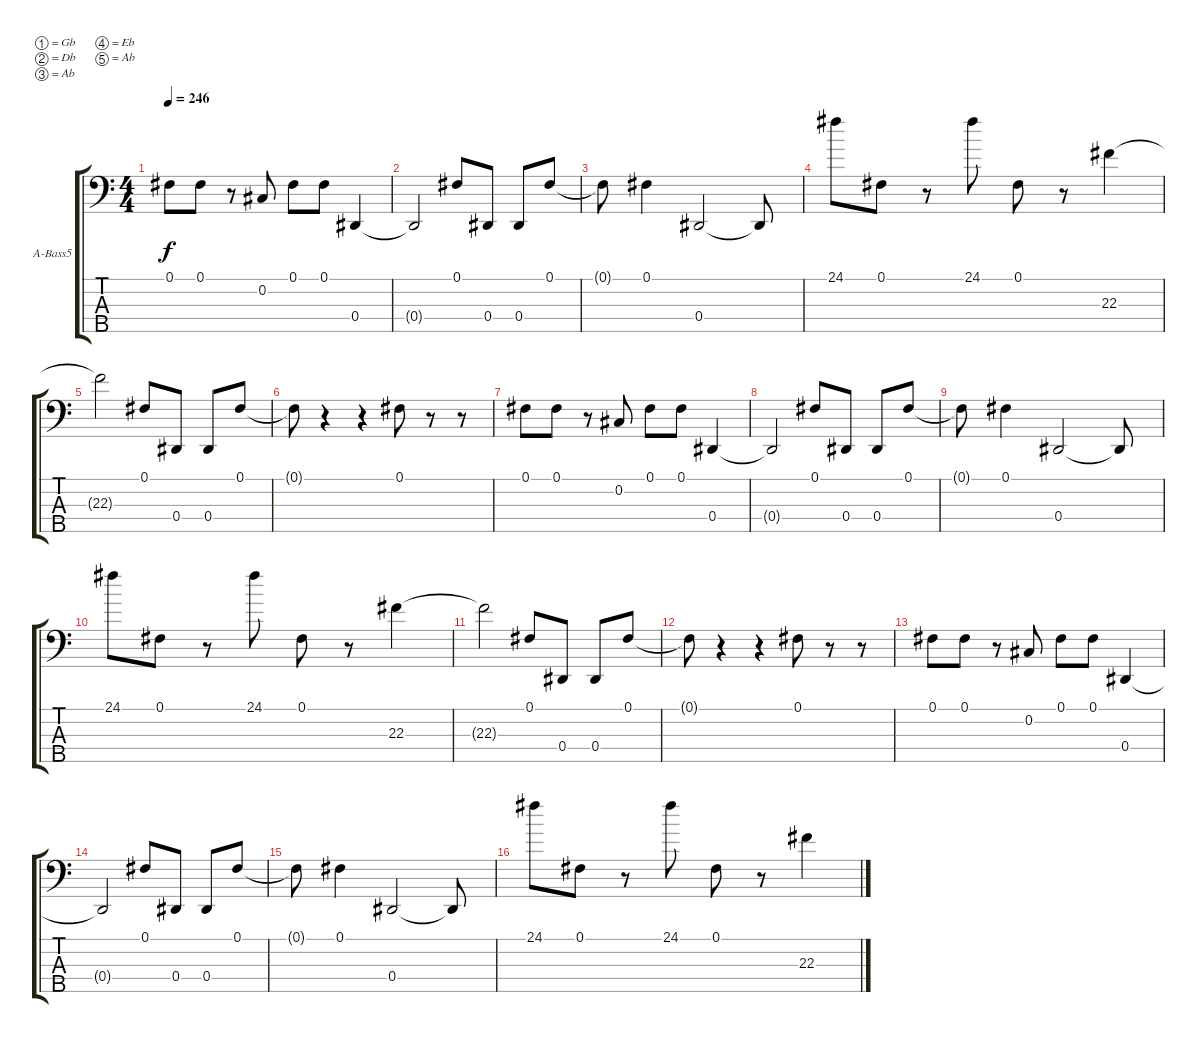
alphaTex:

\bracketExtendMode groupsimilarinstruments
\firstSystemTrackNameOrientation horizontal
\otherSystemsTrackNameOrientation horizontal
\track ("BooBass (MIDI)" "A-Bass5") {instrument acousticgrandpiano}
\staff {score tabs}
\tuning (Gb2 Db2 Ab1 Eb1 Ab0)
\displaytranspose 12
\ts (4 4)
\tempo 246
\clef f4
\ks c
0.1.8{dy f} 0.1.8 r.8 0.2.8 0.1.8 0.1.8 0.4.4 |
0.4{t}.2 0.1.8 0.4.8 0.4.8 0.1.8 |
0.1{t}.8 0.1.4 0.4.2 0.4{t}.8 |
24.1.8 0.1.8 r.8 24.1.8 0.1.8 r.8 22.3.4 |
22.3{t}.2 0.1.8 0.4.8 0.4.8 0.1.8 |
0.1{t}.8 r.4 r.4 0.1.8 r.8 r.8 |
0.1.8 0.1.8 r.8 0.2.8 0.1.8 0.1.8 0.4.4 |
0.4{t}.2 0.1.8 0.4.8 0.4.8 0.1.8 |
0.1{t}.8 0.1.4 0.4.2 0.4{t}.8 |
24.1.8 0.1.8 r.8 24.1.8 0.1.8 r.8 22.3.4 |
22.3{t}.2 0.1.8 0.4.8 0.4.8 0.1.8 |
0.1{t}.8 r.4 r.4 0.1.8 r.8 r.8 |
0.1.8 0.1.8 r.8 0.2.8 0.1.8 0.1.8 0.4.4 |
0.4{t}.2 0.1.8 0.4.8 0.4.8 0.1.8 |
0.1{t}.8 0.1.4 0.4.2 0.4{t}.8 |
24.1.8 0.1.8 r.8 24.1.8 0.1.8 r.8 22.3.4
